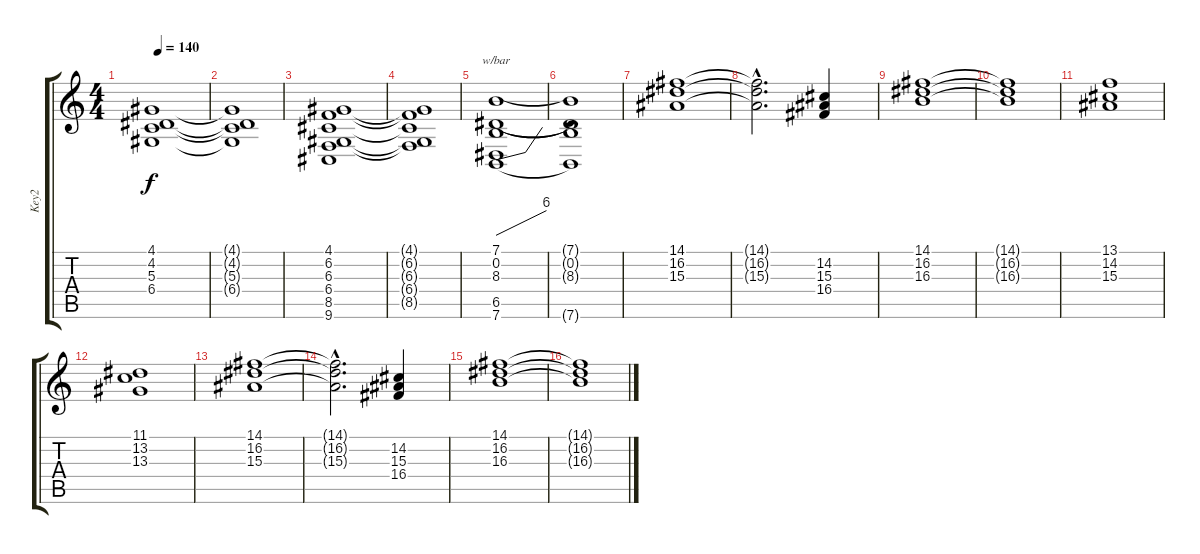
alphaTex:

\track ("Key2" "Key2") {instrument synthstrings2}
\staff {score tabs}
\tuning (E4 B3 G3 D3 A2 E2) {hide}
\ts (4 4)
\tempo 140
\clef g2
\ks c
(4.1 4.2 5.3 6.4).1{dy f} |
(4.1{t} 4.2{t} 5.3{t} 6.4{t}).1 |
(4.1 6.2 6.3 6.4 8.5 9.6).1 |
(4.1{t} 6.2{t} 6.3{t} 6.4{t} 8.5{t}).1 |
(7.1 0.2 8.3 6.5 7.6).1{tbe (dive default 0 0 60 24)} |
(7.1{t} 0.2{t} 8.3{t} 7.6{t}).1 |
(14.1 16.2 15.3).1 |
(14.1{hac t} 16.2{hac t} 15.3{hac t}).2{d} (14.2 15.3 16.4).4 |
(14.1 16.2 16.3).1 |
(14.1{t} 16.2{t} 16.3{t}).1 |
(13.1 14.2 15.3).1 |
(11.1 13.2 13.3).1 |
(14.1 16.2 15.3).1 |
(14.1{hac t} 16.2{hac t} 15.3{hac t}).2{d} (14.2 15.3 16.4).4 |
(14.1 16.2 16.3).1 |
(14.1{t} 16.2{t} 16.3{t}).1
